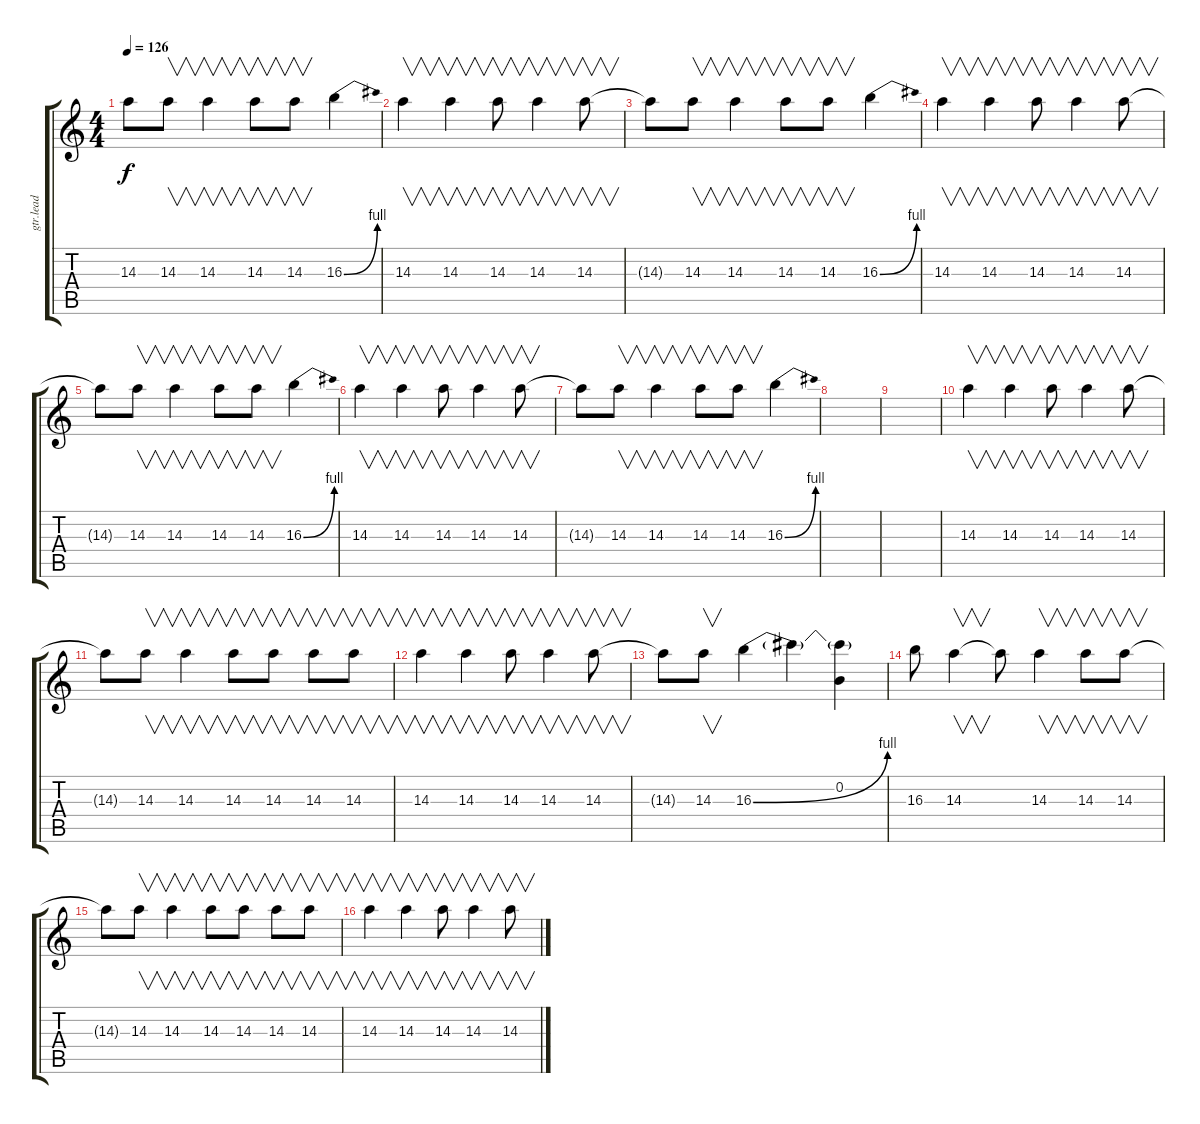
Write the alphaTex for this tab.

\track ("gtr.lead" "gtr.lead") {instrument overdrivenguitar}
\staff {score tabs}
\tuning (E4 B3 G3 D3 A2 E2) {hide}
\ts (4 4)
\tempo 126
\clef g2
\ks c
14.3{t}.8{dy f} 14.3.8{v} 14.3.4{v} 14.3.8{v} 14.3.8{v} 16.3{be (bend 0 0 60 4)}.4 |
14.3.4{v} 14.3.4{v} 14.3.8{v} 14.3.4{v} 14.3.8{v} |
14.3{t}.8 14.3.8{v} 14.3.4{v} 14.3.8{v} 14.3.8{v} 16.3{be (bend 0 0 60 4)}.4 |
14.3.4{v} 14.3.4{v} 14.3.8{v} 14.3.4{v} 14.3.8{v} |
14.3{t}.8 14.3.8{v} 14.3.4{v} 14.3.8{v} 14.3.8{v} 16.3{be (bend 0 0 60 4)}.4 |
14.3.4{v} 14.3.4{v} 14.3.8{v} 14.3.4{v} 14.3.8{v} |
14.3{t}.8 14.3.8{v} 14.3.4{v} 14.3.8{v} 14.3.8{v} 16.3{be (bend 0 0 60 4)}.4 |
|
|
14.3.4{v} 14.3.4{v} 14.3.8{v} 14.3.4{v} 14.3.8{v} |
14.3{t}.8 14.3.8{v} 14.3.4{v} 14.3.8{v} 14.3.8{v} 14.3.8{v} 14.3.8{v} |
14.3.4{v} 14.3.4{v} 14.3.8{v} 14.3.4{v} 14.3.8{v} |
14.3{t}.8 14.3.8{v} 16.3{be (bend 0 0 60 4)}.4 16.3{t}.4 (0.2 16.3{t}).4 |
16.3.8 14.3.4{v} 14.3{t}.8 14.3.4{v} 14.3.8{v} 14.3.8{v} |
14.3{t}.8 14.3.8{v} 14.3.4{v} 14.3.8{v} 14.3.8{v} 14.3.8{v} 14.3.8{v} |
14.3.4{v} 14.3.4{v} 14.3.8{v} 14.3.4{v} 14.3.8{v}
